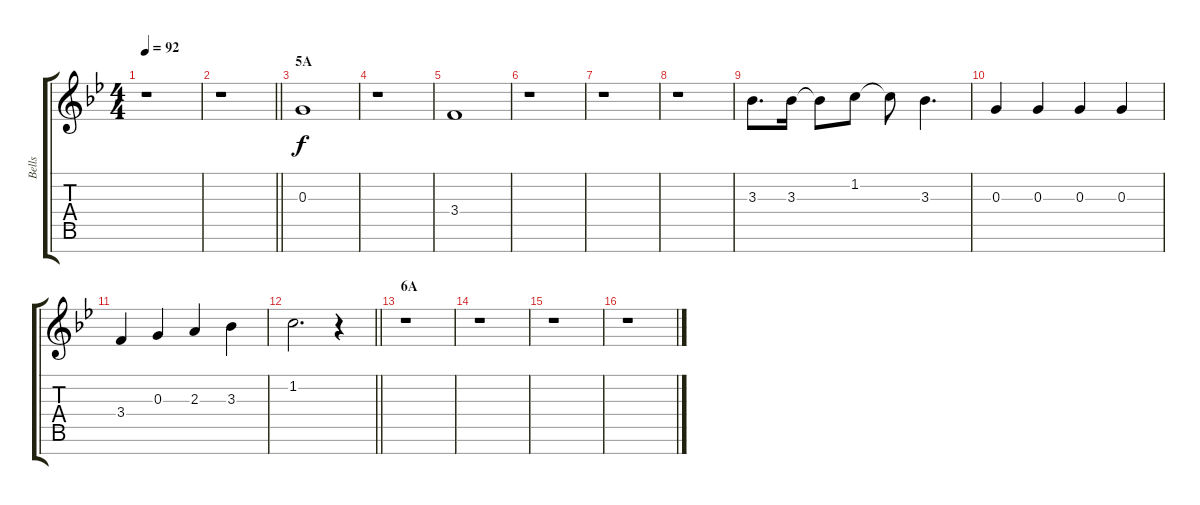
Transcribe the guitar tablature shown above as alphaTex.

\track ("Bells" "Bells") {instrument tubularbells}
\staff {score tabs}
\tuning (E5 B4 G4 D4 A3 E3 B2) {hide}
\ts (4 4)
\tempo 92
\clef g2
\ks bb
r.1{dy f} |
\barLineRight lightlight
r.1 |
\section ("" "5A")
0.3.1 |
r.1 |
3.4.1 |
r.1 |
r.1 |
r.1 |
3.3.8{d} 3.3.16 3.3{t}.8 1.2.8 1.2{t}.8 3.3.4{d} |
0.3.4 0.3.4 0.3.4 0.3.4 |
3.4.4 0.3.4 2.3.4 3.3.4 |
\barLineRight lightlight
1.2.2{d} r.4 |
\section ("" "6A")
r.1 |
r.1 |
r.1 |
r.1
